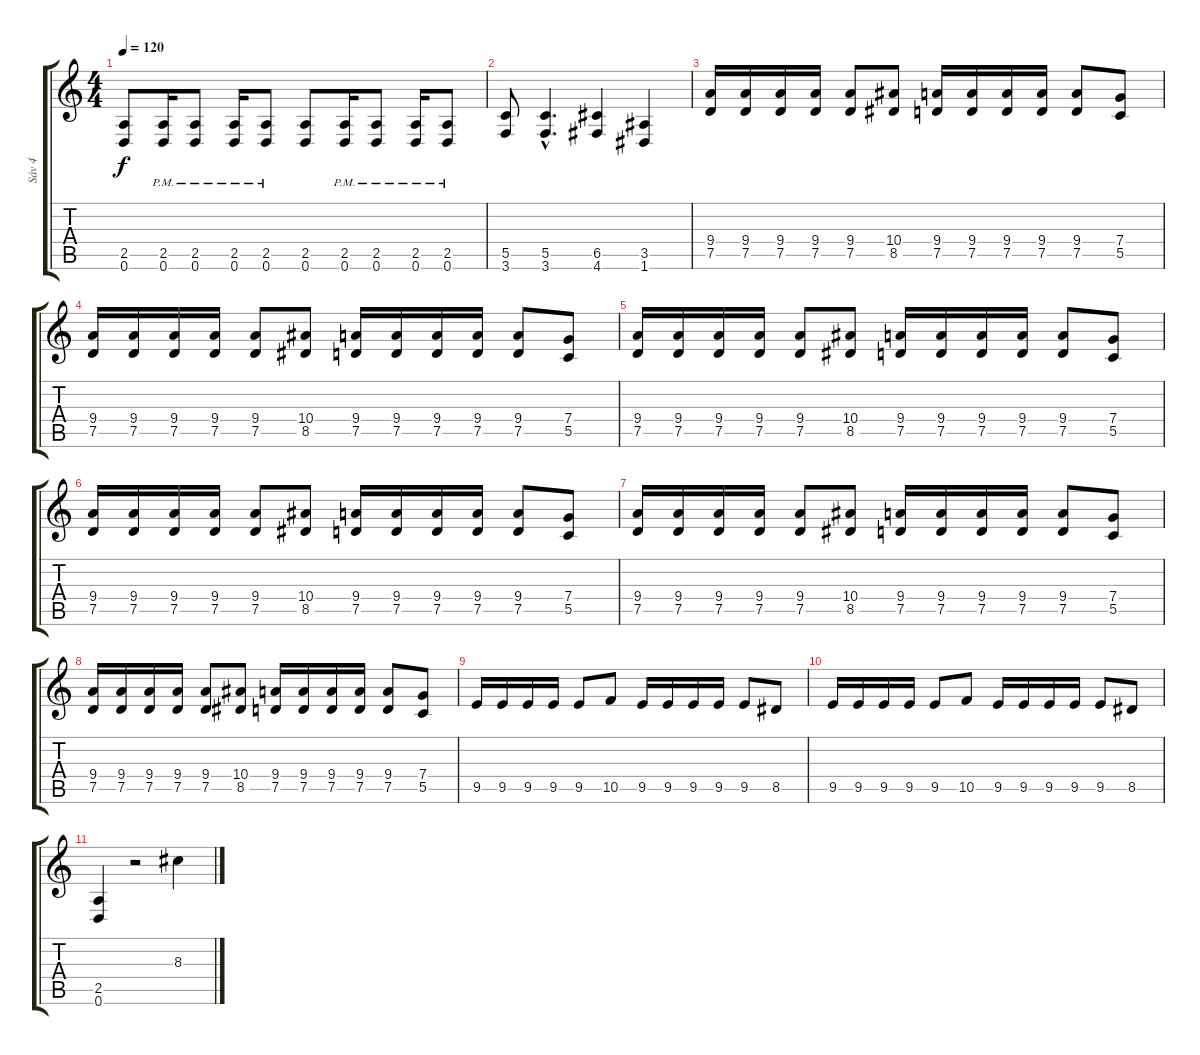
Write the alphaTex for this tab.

\track ("Sáv 4" "Sáv 4") {instrument distortionguitar}
\staff {score tabs}
\tuning (D4 A3 F3 C3 G2 D2) {hide}
\ts (4 4)
\tempo 120
\clef g2
\ks c
(2.5 0.6).8{dy f} (2.5{pm} 0.6{pm}).16 (2.5{pm} 0.6{pm}).8 (2.5{pm} 0.6{pm}).16 (2.5{pm} 0.6{pm}).8 (2.5 0.6).8 (2.5{pm} 0.6{pm}).16 (2.5{pm} 0.6{pm}).8 (2.5{pm} 0.6{pm}).16 (2.5{pm} 0.6{pm}).8 |
(5.5 3.6).8 (5.5{hac} 3.6{hac}).4{d} (6.5 4.6).4 (3.5 1.6).4 |
(9.4 7.5).16 (9.4 7.5).16 (9.4 7.5).16 (9.4 7.5).16 (9.4 7.5).8 (10.4 8.5).8 (9.4 7.5).16 (9.4 7.5).16 (9.4 7.5).16 (9.4 7.5).16 (9.4 7.5).8 (7.4 5.5).8 |
(9.4 7.5).16 (9.4 7.5).16 (9.4 7.5).16 (9.4 7.5).16 (9.4 7.5).8 (10.4 8.5).8 (9.4 7.5).16 (9.4 7.5).16 (9.4 7.5).16 (9.4 7.5).16 (9.4 7.5).8 (7.4 5.5).8 |
(9.4 7.5).16 (9.4 7.5).16 (9.4 7.5).16 (9.4 7.5).16 (9.4 7.5).8 (10.4 8.5).8 (9.4 7.5).16 (9.4 7.5).16 (9.4 7.5).16 (9.4 7.5).16 (9.4 7.5).8 (7.4 5.5).8 |
(9.4 7.5).16 (9.4 7.5).16 (9.4 7.5).16 (9.4 7.5).16 (9.4 7.5).8 (10.4 8.5).8 (9.4 7.5).16 (9.4 7.5).16 (9.4 7.5).16 (9.4 7.5).16 (9.4 7.5).8 (7.4 5.5).8 |
(9.4 7.5).16 (9.4 7.5).16 (9.4 7.5).16 (9.4 7.5).16 (9.4 7.5).8 (10.4 8.5).8 (9.4 7.5).16 (9.4 7.5).16 (9.4 7.5).16 (9.4 7.5).16 (9.4 7.5).8 (7.4 5.5).8 |
(9.4 7.5).16 (9.4 7.5).16 (9.4 7.5).16 (9.4 7.5).16 (9.4 7.5).8 (10.4 8.5).8 (9.4 7.5).16 (9.4 7.5).16 (9.4 7.5).16 (9.4 7.5).16 (9.4 7.5).8 (7.4 5.5).8 |
9.5.16 9.5.16 9.5.16 9.5.16 9.5.8 10.5.8 9.5.16 9.5.16 9.5.16 9.5.16 9.5.8 8.5.8 |
9.5.16 9.5.16 9.5.16 9.5.16 9.5.8 10.5.8 9.5.16 9.5.16 9.5.16 9.5.16 9.5.8 8.5.8 |
(2.5 0.6).4 r.2 8.3.4
